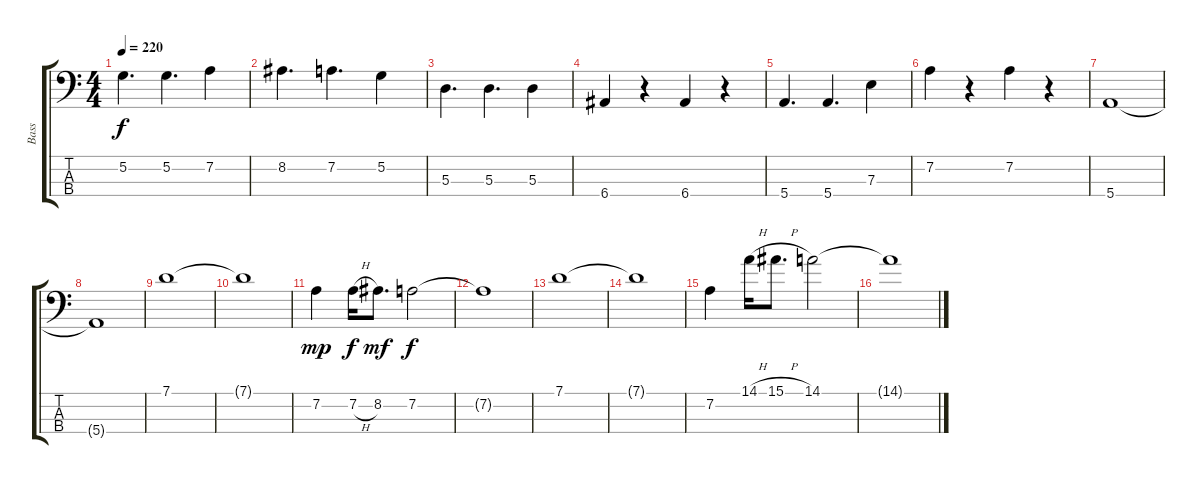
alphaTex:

\track ("Bass" "Bass") {instrument electricbassfinger}
\staff {score tabs}
\tuning (G2 D2 A1 E1) {hide}
\ts (4 4)
\tempo 220
\clef f4
\ks c
5.2.4{d dy f} 5.2.4{d} 7.2.4 |
8.2.4{d} 7.2.4{d} 5.2.4 |
5.3.4{d} 5.3.4{d} 5.3.4 |
6.4.4 r.4 6.4.4 r.4 |
5.4.4{d} 5.4.4{d} 7.3.4 |
7.2.4 r.4 7.2.4 r.4 |
5.4.1 |
5.4{t}.1 |
7.1.1 |
7.1{t}.1 |
7.2.4{dy mp} 7.2{h}.16{dy f} 8.2.8{d dy mf} 7.2.2{dy f} |
7.2{t}.1 |
7.1.1 |
7.1{t}.1 |
7.2.4 14.1{h}.16 15.1{h}.8{d} 14.1.2 |
14.1{t}.1
